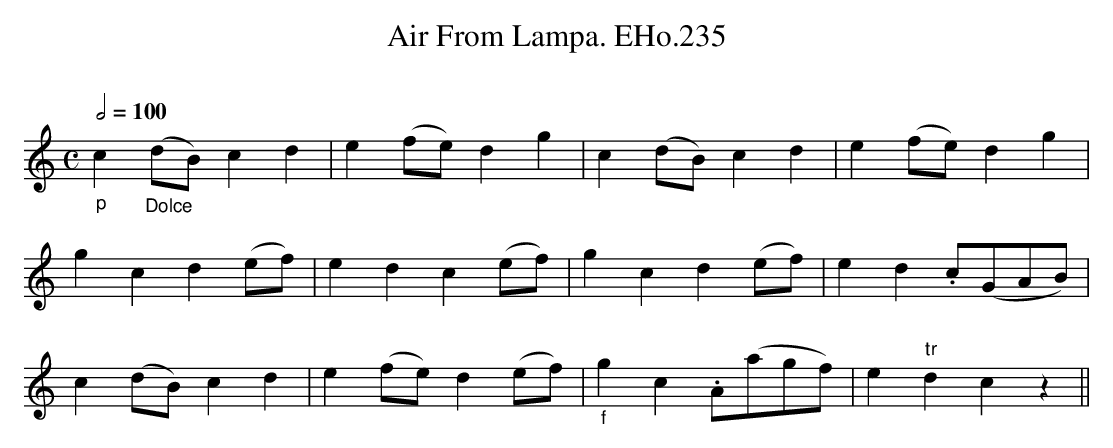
X:1
T:Air From Lampa. EHo.235
M:C
L:1/8
Q:1/2=100
O:
K:C
"_p"c2"_Dolce"(dB) c2d2 | e2(fe) d2g2 | c2(dB) c2d2 | e2(fe) d2g2 |
g2c2d2(ef) | e2d2c2(ef) | g2c2d2(ef) | e2d2.c(GAB) |
c2(dB)c2d2 | e2(fe)d2(ef) | "_f"g2c2.A(agf) | e2"tr"d2c2z2 ||
